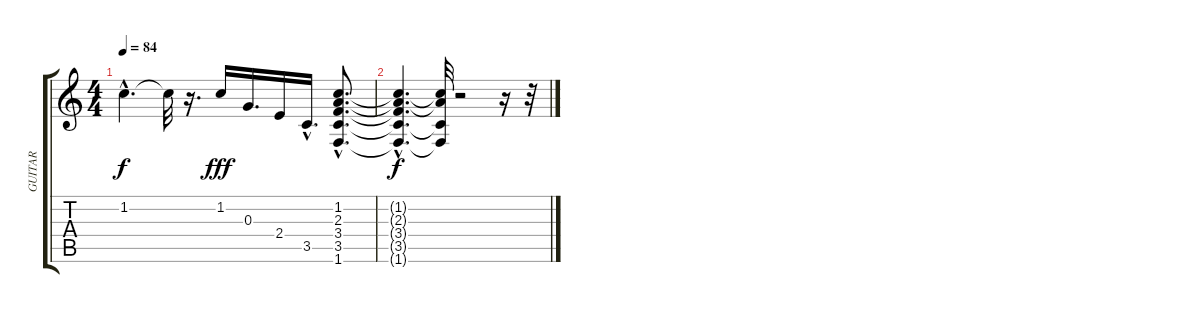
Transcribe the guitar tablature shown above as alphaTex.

\track ("GUITAR" "GUITAR") {instrument acousticguitarsteel}
\staff {score tabs}
\tuning (E4 B3 G3 D3 A2 E2) {hide}
\ts (4 4)
\tempo 84
\clef g2
\ks c
1.2{hac t}.4{d dy f} 1.2{t}.32 r.16{d} 1.2.16{dy fff} 0.3.16{d} 2.4.16 3.5{hac}.16{d} (1.2{hac} 2.3{hac} 3.4{hac} 3.5{hac} 1.6{hac}).8{d} |
(1.2{hac t} 2.3{hac t} 3.4{hac t} 3.5{hac t} 1.6{hac t}).4{d dy f} (1.2{t} 2.3{t} 3.5{t} 1.6{t}).32 r.2 r.16 r.32
